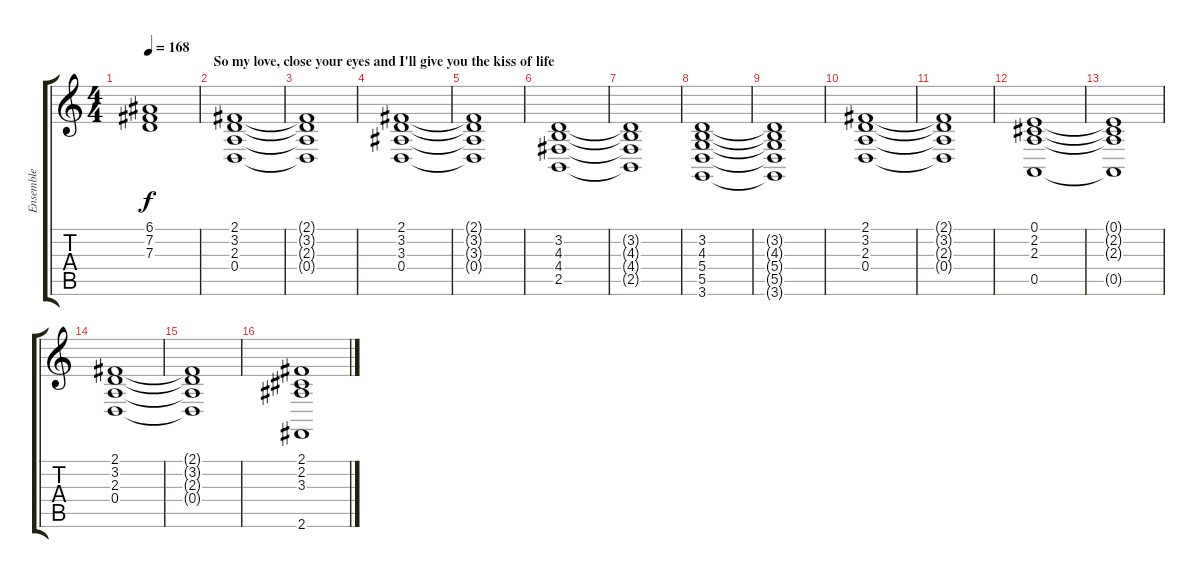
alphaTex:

\track ("Ensemble" "Ensemble") {instrument stringensemble1}
\staff {score tabs}
\tuning (E4 B3 G3 D3 A2 E2) {hide}
\ts (4 4)
\tempo 168
\clef g2
\ks c
(6.1{t} 7.2{t} 7.3{t}).1{dy f} |
\section ("" "So my love, close your eyes and I'll give you the kiss of life")
(2.1 3.2 2.3 0.4).1 |
(2.1{t} 3.2{t} 2.3{t} 0.4{t}).1 |
(2.1 3.2 3.3 0.4).1 |
(2.1{t} 3.2{t} 3.3{t} 0.4{t}).1 |
(3.2 4.3 4.4 2.5).1 |
(3.2{t} 4.3{t} 4.4{t} 2.5{t}).1 |
(3.2 4.3 5.4 5.5 3.6).1 |
(3.2{t} 4.3{t} 5.4{t} 5.5{t} 3.6{t}).1 |
(2.1 3.2 2.3 0.4).1 |
(2.1{t} 3.2{t} 2.3{t} 0.4{t}).1 |
(0.1 2.2 2.3 0.5).1 |
(0.1{t} 2.2{t} 2.3{t} 0.5{t}).1 |
(2.1 3.2 2.3 0.4).1 |
(2.1{t} 3.2{t} 2.3{t} 0.4{t}).1 |
(2.1 2.2 3.3 2.6).1
